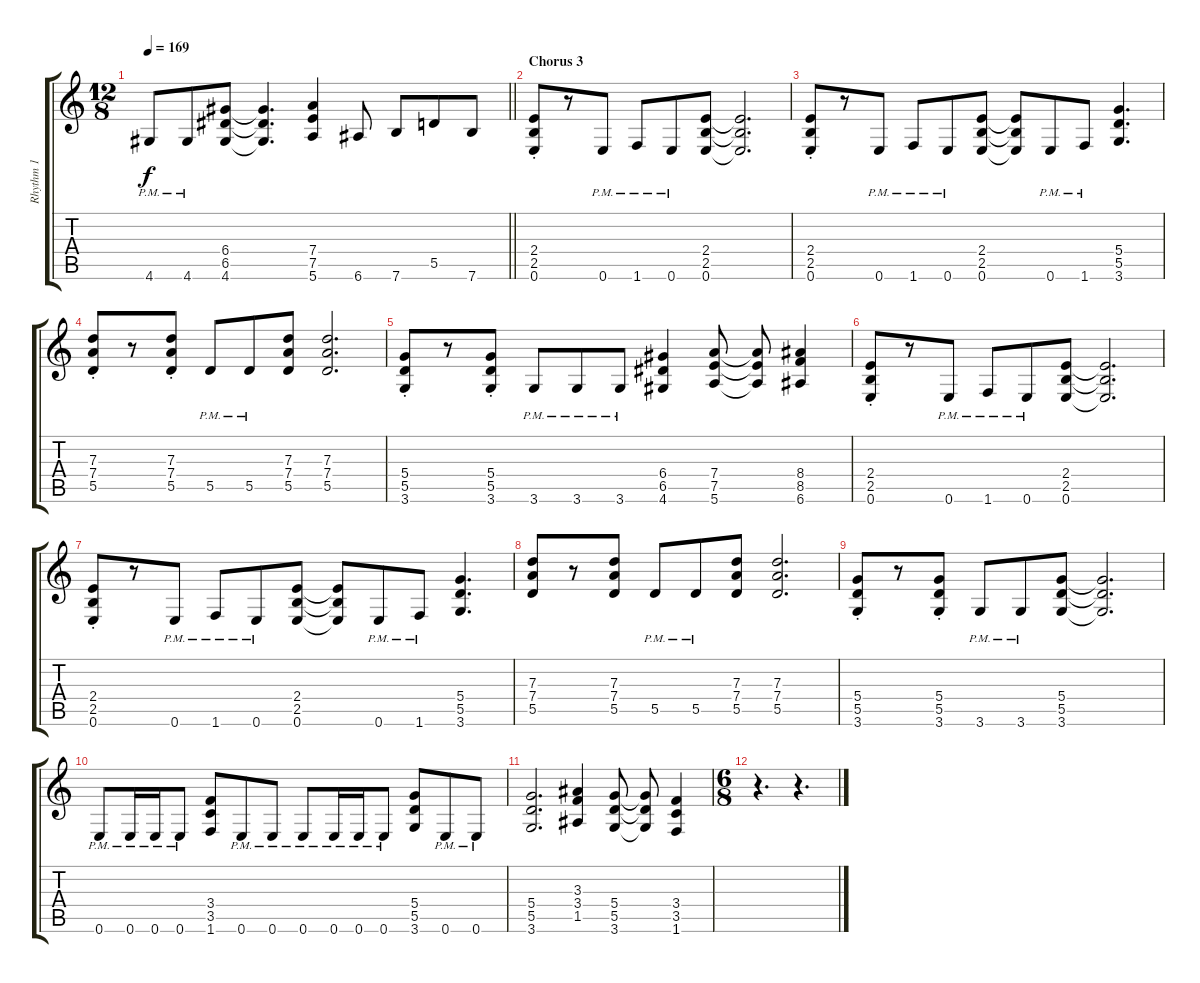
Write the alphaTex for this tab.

\track ("Rhythm 1" "Rhythm 1") {instrument distortionguitar}
\staff {score tabs}
\tuning (E4 B3 G3 D3 A2 E2) {hide}
\ts (12 8)
\tempo 169
\clef g2
\barLineRight lightlight
\ks c
4.6{pm}.8{dy f} 4.6{pm}.8 (6.4 6.5 4.6).8 (6.4{t} 6.5{t} 4.6{t}).4{d} (7.4 7.5 5.6).4 6.6.8 7.6.8 5.5.8 7.6.8 |
\section ("" "Chorus 3")
(2.4{st} 2.5{st} 0.6{st}).8 r.8 0.6{pm}.8 1.6{pm}.8 0.6{pm}.8 (2.4 2.5 0.6).8 (2.4{t} 2.5{t} 0.6{t}).2{d} |
(2.4{st} 2.5{st} 0.6{st}).8 r.8 0.6{pm}.8 1.6{pm}.8 0.6{pm}.8 (2.4 2.5 0.6).8 (2.4{t} 2.5{t} 0.6{t}).8 0.6{pm}.8 1.6{pm}.8 (5.4 5.5 3.6).4{d} |
(7.3{st} 7.4{st} 5.5{st}).8 r.8 (7.3{st} 7.4{st} 5.5{st}).8 5.5{pm}.8 5.5{pm}.8 (7.3 7.4 5.5).8 (7.3 7.4 5.5).2{d} |
(5.4{st} 5.5{st} 3.6{st}).8 r.8 (5.4{st} 5.5{st} 3.6{st}).8 3.6{pm}.8 3.6{pm}.8 3.6{pm}.8 (6.4 6.5 4.6).4 (7.4 7.5 5.6).8 (7.4{t} 7.5{t} 5.6{t}).8 (8.4 8.5 6.6).4 |
(2.4{st} 2.5{st} 0.6{st}).8 r.8 0.6{pm}.8 1.6{pm}.8 0.6{pm}.8 (2.4 2.5 0.6).8 (2.4{t} 2.5{t} 0.6{t}).2{d} |
(2.4{st} 2.5{st} 0.6{st}).8 r.8 0.6{pm}.8 1.6{pm}.8 0.6{pm}.8 (2.4 2.5 0.6).8 (2.4{t} 2.5{t} 0.6{t}).8 0.6{pm}.8 1.6{pm}.8 (5.4 5.5 3.6).4{d} |
(7.3 7.4 5.5).8 r.8 (7.3 7.4 5.5).8 5.5{pm}.8 5.5{pm}.8 (7.3 7.4 5.5).8 (7.3 7.4 5.5).2{d} |
(5.4{st} 5.5{st} 3.6{st}).8 r.8 (5.4{st} 5.5{st} 3.6{st}).8 3.6{pm}.8 3.6{pm}.8 (5.4 5.5 3.6).8 (5.4{t} 5.5{t} 3.6{t}).2{d} |
0.6{pm}.8 0.6{pm}.16 0.6{pm}.16 0.6{pm}.8 (3.4 3.5 1.6).8 0.6{pm}.8 0.6{pm}.8 0.6{pm}.8 0.6{pm}.16 0.6{pm}.16 0.6{pm}.8 (5.4 5.5 3.6).8 0.6{pm}.8 0.6{pm}.8 |
(5.4 5.5 3.6).2{d} (3.3 3.4 1.5).4 (5.4 5.5 3.6).8 (5.4{t} 5.5{t} 3.6{t}).8 (3.4 3.5 1.6).4 |
\ts (6 8)
r.4{d} r.4{d}
